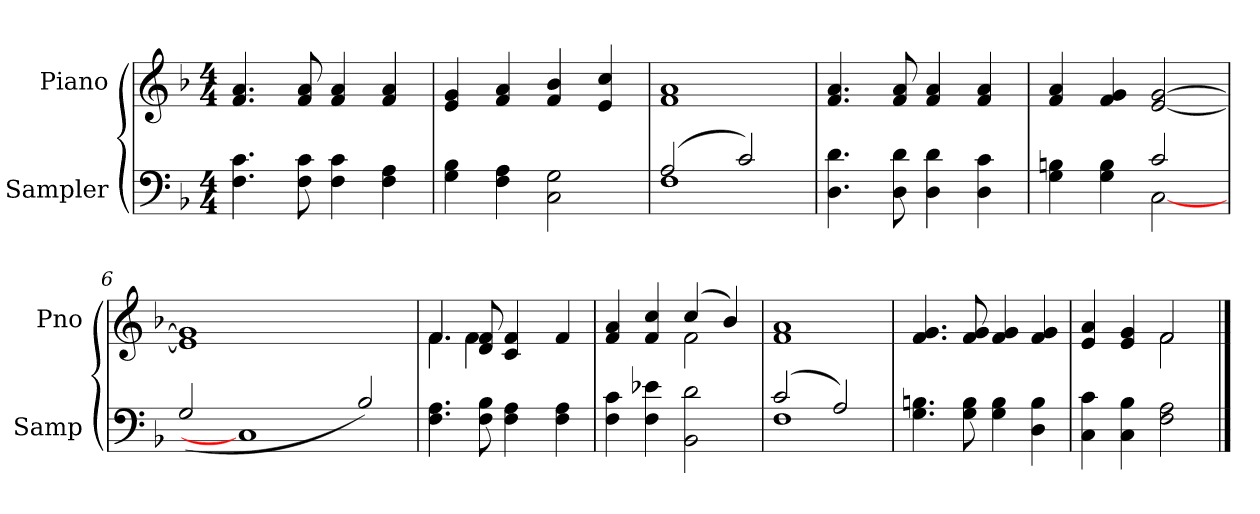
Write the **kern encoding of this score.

**kern	**kern
*part2	*part1
*staff2	*staff1
*I"Sampler	*I"Piano
*I'Samp	*I'Pno
*clefF4	*clefG2
*k[b-]	*k[b-]
*F:	*F:
*M4/4	*M4/4
=1	=1
4.F 4.c	4.f 4.a
8F 8c	8f 8a
4F 4c	4f 4a
4F 4A	4f 4a
=2	=2
4G 4B-	4e 4g
4F 4A	4f 4a
2C 2G	4f 4b-
.	4e 4cc
=3	=3
*^	*
(2A/	1F	1f 1a
2c/)	.	.
*v	*v	*
=4	=4
4.D 4.d	4.f 4.a
8D 8d	8f 8a
4D 4d	4f 4a
4D 4c	4f 4a
=5	=5
*^	*
4G 4Bn	2ryy	4f 4a
4G 4B	.	4f 4g
(2c/	[2C)	[2e/ [2g/
*v	*v	*
=6	=6
(2G/	1e] 1g]
1C]	.
.	1ryy
2B-/)	.
=7	=7
*	*^
4.F 4.A	4.f/	4.f
8F 8B-	8d 8f	4f
4F 4A	4c 4f	.
.	.	4.ryy
4F 4A	4f/	.
=8	=8	=8
4F 4c	4f 4a	2ryy
4F 4e-X	4f 4cc	.
2BB- 2d	(4cc/	2f
.	4b-/)	.
*	*v	*v
=9	=9
*^	*
(2c/	1F	1f 1a
2A/)	.	.
*v	*v	*
=10	=10
4.G 4.Bn	4.f 4.g
8G 8B	8f 8g
4G 4B	4f 4g
4D 4B	4f 4g
=11	=11
*	*^
4C 4c	4e 4a	2ryy
4C 4B-	4e 4g	.
2F\ 2A\	2f/	2f
*	*v	*v
==	==
*-	*-
